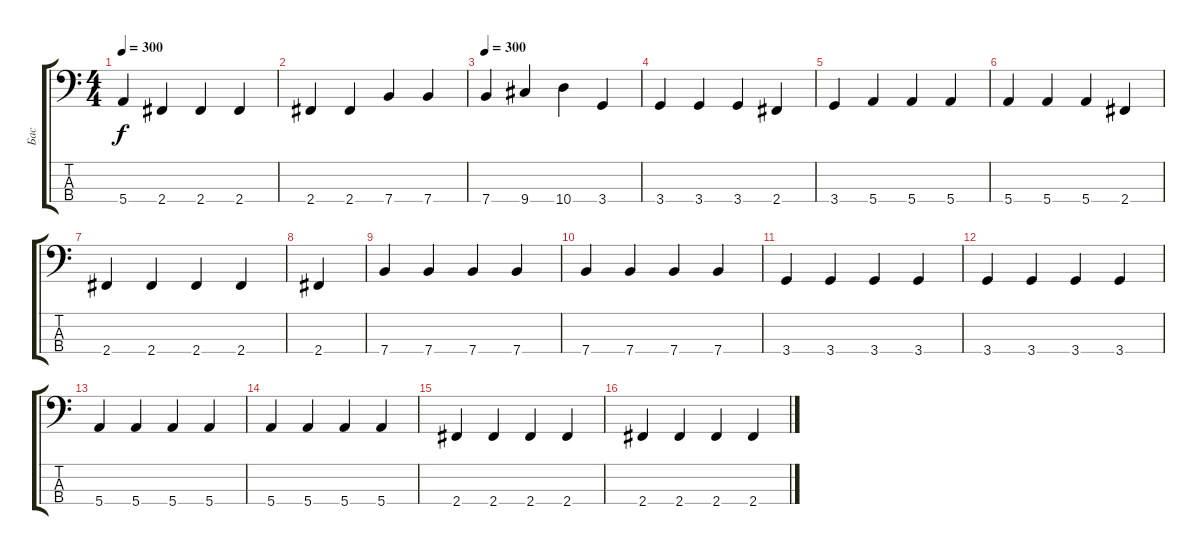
\track ("Бас" "Бас") {instrument electricbassfinger}
\staff {score tabs}
\tuning (G2 D2 A1 E1) {hide}
\ts (4 4)
\tempo 300
\clef f4
\ks c
5.4.4{dy f} 2.4.4 2.4.4 2.4.4 |
2.4.4 2.4.4 7.4.4 7.4.4 |
\tempo 300
7.4.4 9.4.4 10.4.4 3.4.4 |
3.4.4 3.4.4 3.4.4 2.4.4 |
3.4.4 5.4.4 5.4.4 5.4.4 |
5.4.4 5.4.4 5.4.4 2.4.4 |
2.4.4 2.4.4 2.4.4 2.4.4 |
2.4.4 |
7.4.4 7.4.4 7.4.4 7.4.4 |
7.4.4 7.4.4 7.4.4 7.4.4 |
3.4.4 3.4.4 3.4.4 3.4.4 |
3.4.4 3.4.4 3.4.4 3.4.4 |
5.4.4 5.4.4 5.4.4 5.4.4 |
5.4.4 5.4.4 5.4.4 5.4.4 |
2.4.4 2.4.4 2.4.4 2.4.4 |
2.4.4 2.4.4 2.4.4 2.4.4
